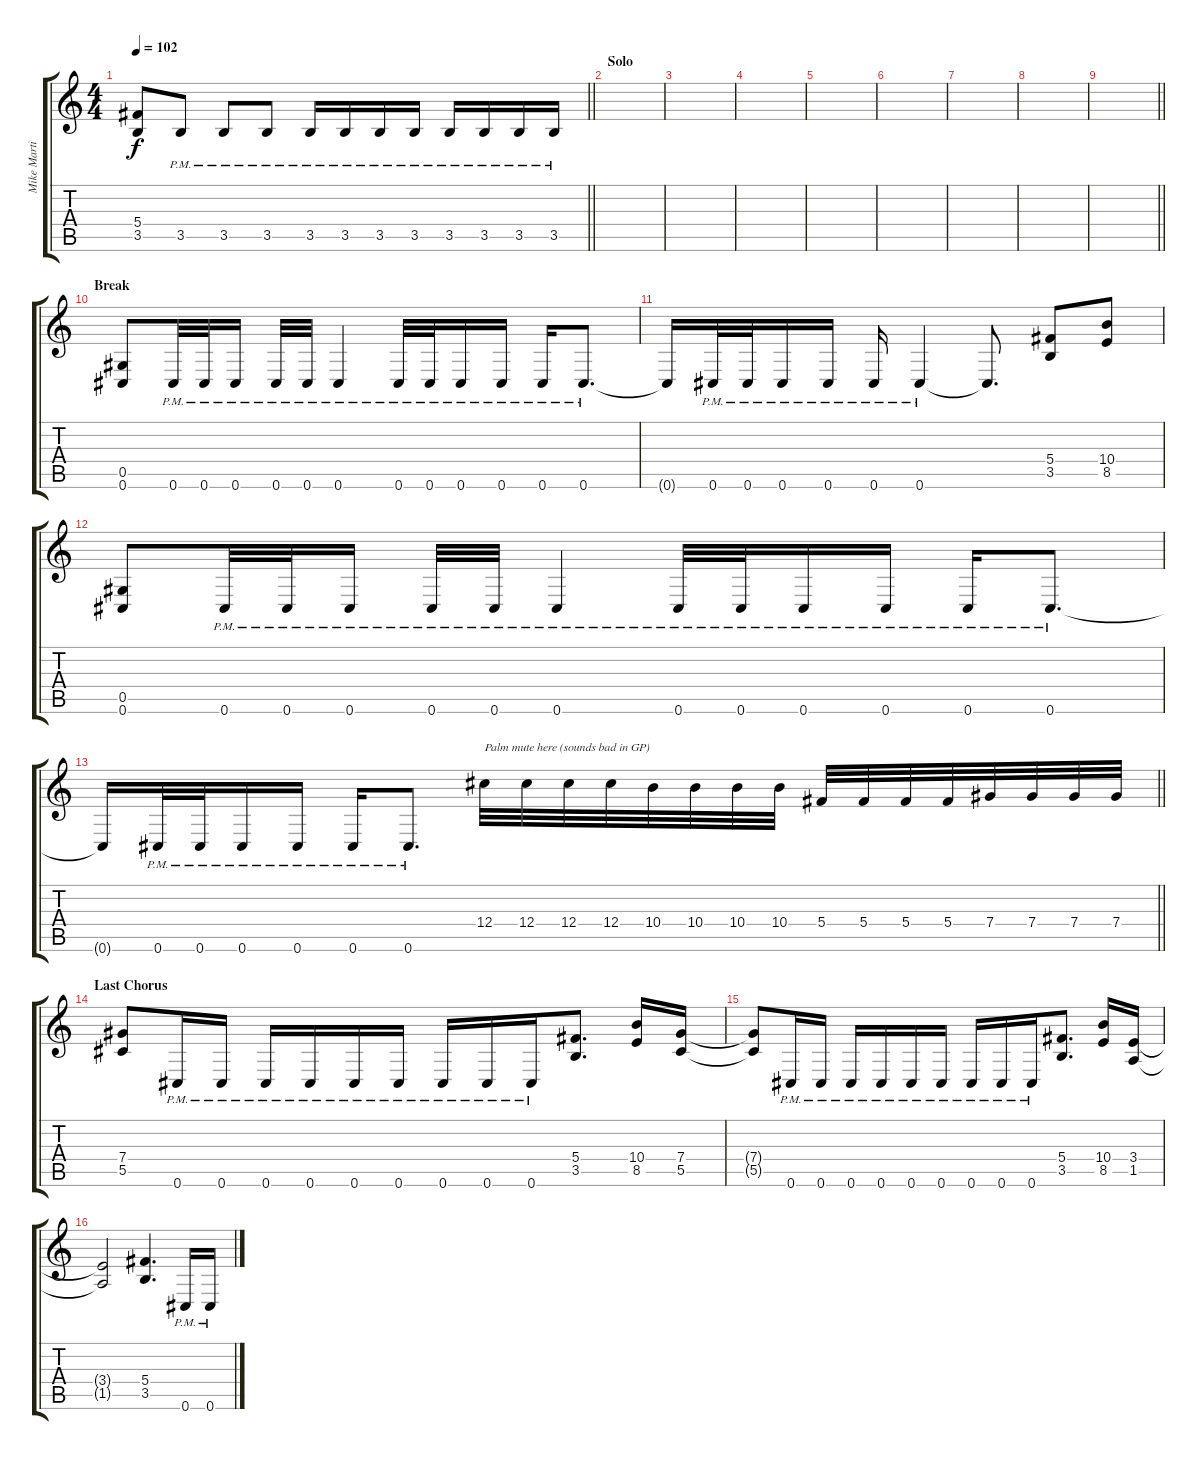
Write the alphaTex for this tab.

\track ("Mike Martin" "Mike Marti") {instrument distortionguitar}
\staff {score tabs}
\tuning (Eb4 Bb3 Gb3 Db3 Ab2 Db2) {hide}
\ts (4 4)
\tempo 102
\clef g2
\barLineRight lightlight
\ks c
(5.4 3.5).8{dy f} 3.5{pm}.8 3.5{pm}.8 3.5{pm}.8 3.5{pm}.16 3.5{pm}.16 3.5{pm}.16 3.5{pm}.16 3.5{pm}.16 3.5{pm}.16 3.5{pm}.16 3.5{pm}.16 |
\section ("" "Solo")
|
|
|
|
|
|
|
\barLineRight lightlight
|
\section ("" "Break")
(0.5 0.6).8{volume 16 balance 12} 0.6{pm}.32 0.6{pm}.32 0.6{pm}.16 0.6{pm}.32 0.6{pm}.32 0.6{pm}.4 0.6{pm}.32 0.6{pm}.32 0.6{pm}.16 0.6{pm}.16 0.6{pm}.16 0.6{pm}.8{d} |
0.6{t}.16 0.6{pm}.32 0.6{pm}.32 0.6{pm}.16 0.6{pm}.16 0.6{pm}.16 0.6{pm}.4 0.6{t}.8{d} (5.4 3.5).8 (10.4 8.5).8 |
(0.5 0.6).8 0.6{pm}.32 0.6{pm}.32 0.6{pm}.16 0.6{pm}.32 0.6{pm}.32 0.6{pm}.4 0.6{pm}.32 0.6{pm}.32 0.6{pm}.16 0.6{pm}.16 0.6{pm}.16 0.6{pm}.8{d} |
\barLineRight lightlight
0.6{t}.16 0.6{pm}.32 0.6{pm}.32 0.6{pm}.16 0.6{pm}.16 0.6{pm}.16 0.6{pm}.8{d} 12.4.32{txt "Palm mute here (sounds bad in GP)"} 12.4.32 12.4.32 12.4.32 10.4.32 10.4.32 10.4.32 10.4.32 5.4.32 5.4.32 5.4.32 5.4.32 7.4.32 7.4.32 7.4.32 7.4.32 |
\section ("" "Last Chorus")
(7.4 5.5).8 0.6{pm}.16 0.6{pm}.16 0.6{pm}.16 0.6{pm}.16 0.6{pm}.16 0.6{pm}.16 0.6{pm}.16 0.6{pm}.16 0.6{pm}.16 (5.4 3.5).8{d} (10.4 8.5).16 (7.4 5.5).16 |
(7.4{t} 5.5{t}).8 0.6{pm}.16 0.6{pm}.16 0.6{pm}.16 0.6{pm}.16 0.6{pm}.16 0.6{pm}.16 0.6{pm}.16 0.6{pm}.16 0.6{pm}.16 (5.4 3.5).8{d} (10.4 8.5).16 (3.4 1.5).16 |
(3.4{t} 1.5{t}).2 (5.4 3.5).4{d} 0.6{pm}.16 0.6{pm}.16
